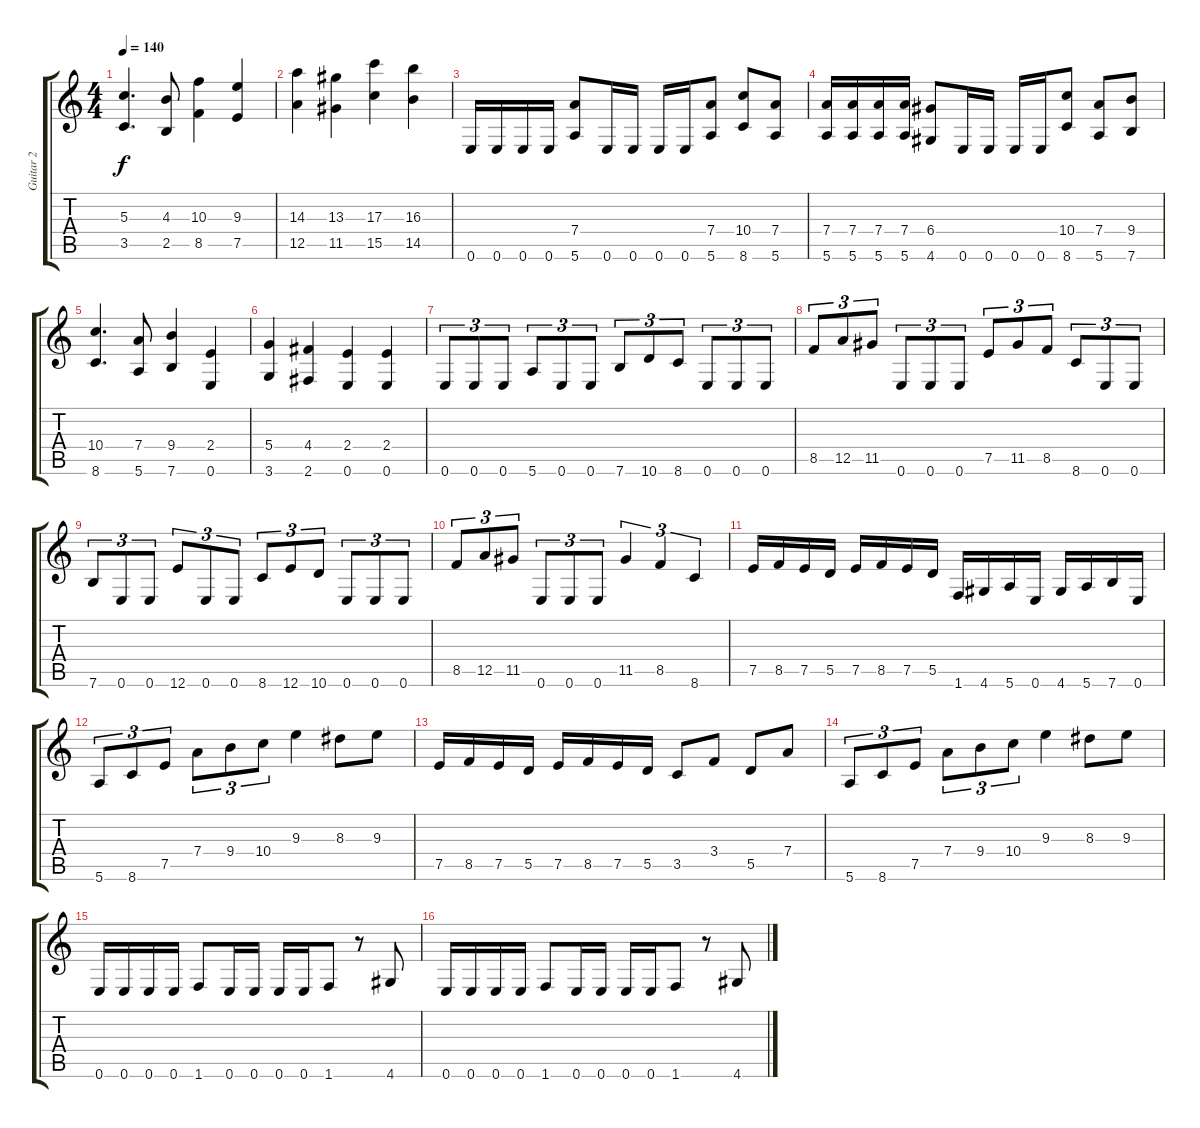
\track ("Guitar 2" "Guitar 2") {instrument distortionguitar}
\staff {score tabs}
\tuning (E4 B3 G3 D3 A2 E2) {hide}
\ts (4 4)
\tempo 140
\clef g2
\ks c
(5.3 3.5).4{d dy f} (4.3 2.5).8 (10.3 8.5).4 (9.3 7.5).4 |
(14.3 12.5).4 (13.3 11.5).4 (17.3 15.5).4 (16.3 14.5).4 |
0.6.16 0.6.16 0.6.16 0.6.16 (7.4 5.6).8 0.6.16 0.6.16 0.6.16 0.6.16 (7.4 5.6).8 (10.4 8.6).8 (7.4 5.6).8 |
(7.4 5.6).16 (7.4 5.6).16 (7.4 5.6).16 (7.4 5.6).16 (6.4 4.6).8 0.6.16 0.6.16 0.6.16 0.6.16 (10.4 8.6).8 (7.4 5.6).8 (9.4 7.6).8 |
(10.4 8.6).4{d} (7.4 5.6).8 (9.4 7.6).4 (2.4 0.6).4 |
(5.4 3.6).4 (4.4 2.6).4 (2.4 0.6).4 (2.4 0.6).4 |
0.6.8{tu (3 2)} 0.6.8{tu (3 2)} 0.6.8{tu (3 2)} 5.6.8{tu (3 2)} 0.6.8{tu (3 2)} 0.6.8{tu (3 2)} 7.6.8{tu (3 2)} 10.6.8{tu (3 2)} 8.6.8{tu (3 2)} 0.6.8{tu (3 2)} 0.6.8{tu (3 2)} 0.6.8{tu (3 2)} |
8.5.8{tu (3 2)} 12.5.8{tu (3 2)} 11.5.8{tu (3 2)} 0.6.8{tu (3 2)} 0.6.8{tu (3 2)} 0.6.8{tu (3 2)} 7.5.8{tu (3 2)} 11.5.8{tu (3 2)} 8.5.8{tu (3 2)} 8.6.8{tu (3 2)} 0.6.8{tu (3 2)} 0.6.8{tu (3 2)} |
7.6.8{tu (3 2)} 0.6.8{tu (3 2)} 0.6.8{tu (3 2)} 12.6.8{tu (3 2)} 0.6.8{tu (3 2)} 0.6.8{tu (3 2)} 8.6.8{tu (3 2)} 12.6.8{tu (3 2)} 10.6.8{tu (3 2)} 0.6.8{tu (3 2)} 0.6.8{tu (3 2)} 0.6.8{tu (3 2)} |
8.5.8{tu (3 2)} 12.5.8{tu (3 2)} 11.5.8{tu (3 2)} 0.6.8{tu (3 2)} 0.6.8{tu (3 2)} 0.6.8{tu (3 2)} 11.5.4{tu (3 2)} 8.5.4{tu (3 2)} 8.6.4{tu (3 2)} |
7.5.16 8.5.16 7.5.16 5.5.16 7.5.16 8.5.16 7.5.16 5.5.16 1.6.16 4.6.16 5.6.16 0.6.16 4.6.16 5.6.16 7.6.16 0.6.16 |
5.6.8{tu (3 2)} 8.6.8{tu (3 2)} 7.5.8{tu (3 2)} 7.4.8{tu (3 2)} 9.4.8{tu (3 2)} 10.4.8{tu (3 2)} 9.3.4 8.3.8 9.3.8 |
7.5.16 8.5.16 7.5.16 5.5.16 7.5.16 8.5.16 7.5.16 5.5.16 3.5.8 3.4.8 5.5.8 7.4.8 |
5.6.8{tu (3 2)} 8.6.8{tu (3 2)} 7.5.8{tu (3 2)} 7.4.8{tu (3 2)} 9.4.8{tu (3 2)} 10.4.8{tu (3 2)} 9.3.4 8.3.8 9.3.8 |
0.6.16 0.6.16 0.6.16 0.6.16 1.6.8 0.6.16 0.6.16 0.6.16 0.6.16 1.6.8 r.8 4.6.8 |
0.6.16 0.6.16 0.6.16 0.6.16 1.6.8 0.6.16 0.6.16 0.6.16 0.6.16 1.6.8 r.8 4.6.8
